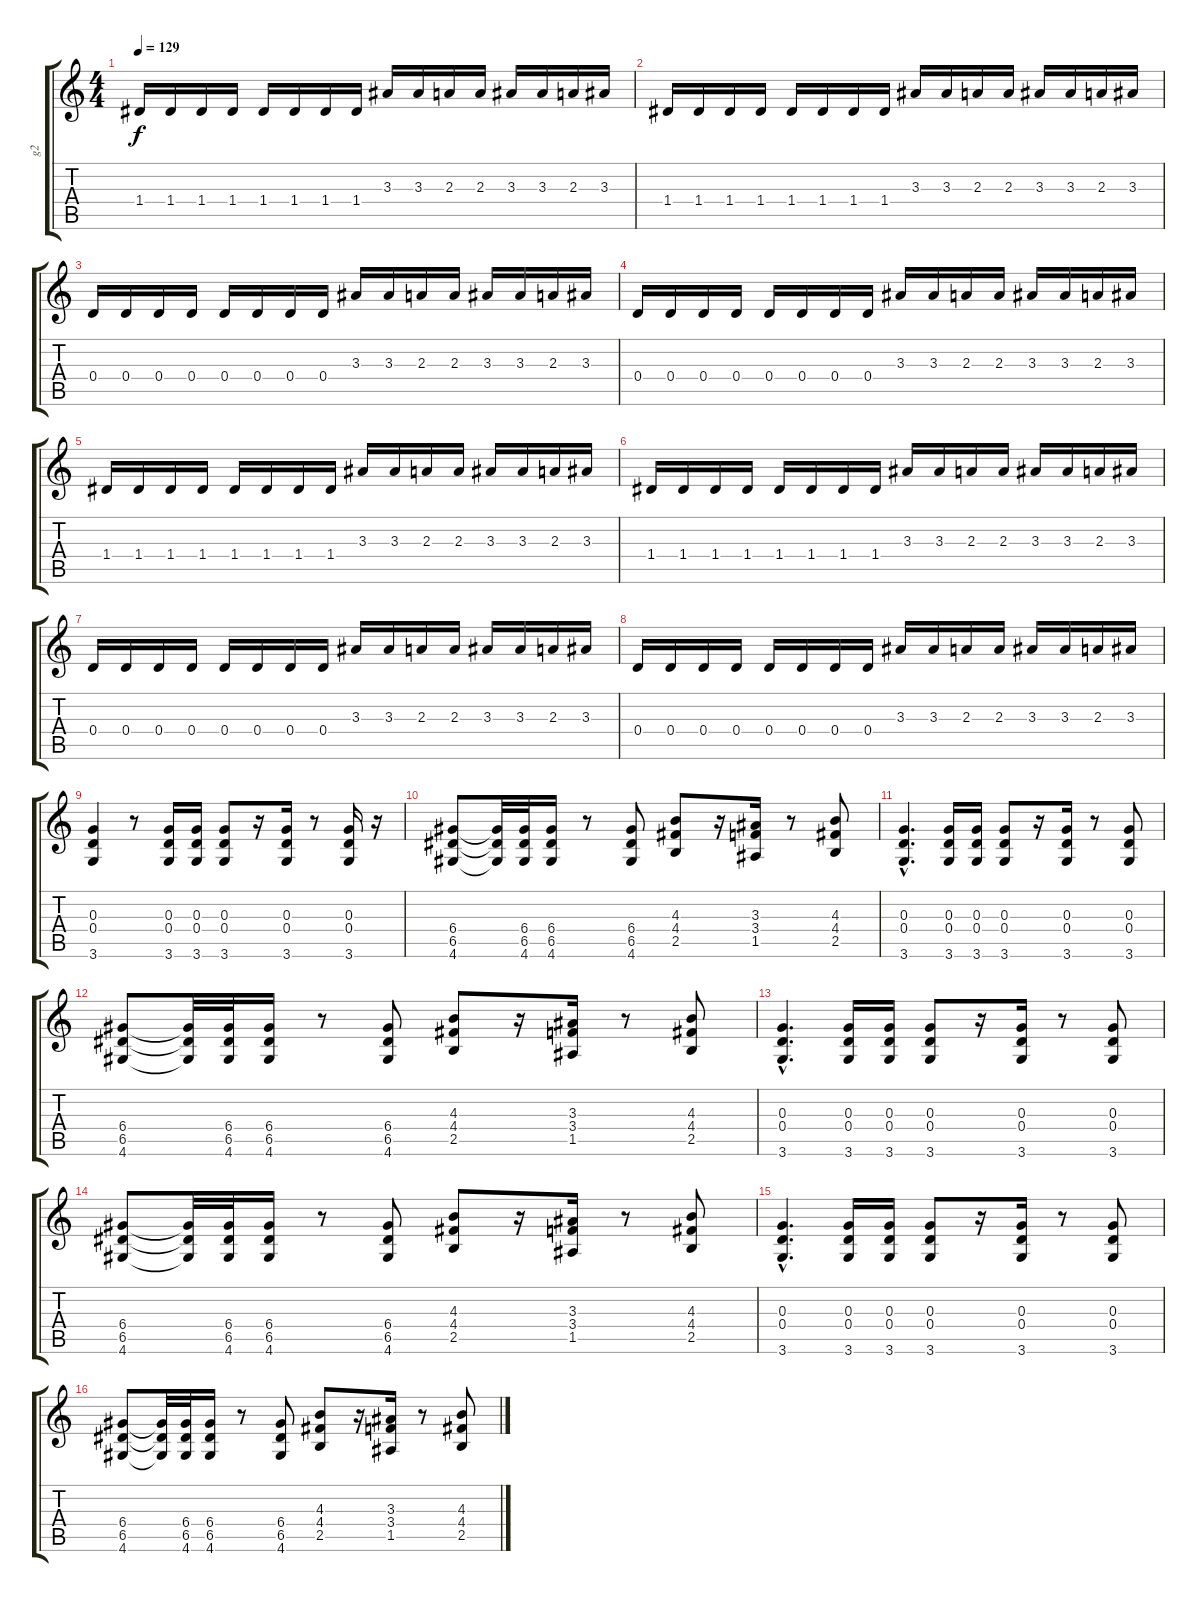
\track ("g2" "g2") {instrument overdrivenguitar}
\staff {score tabs}
\tuning (E4 B3 G3 D3 A2 E2) {hide}
\ts (4 4)
\tempo 129
\clef g2
\ks c
1.4.16{dy f} 1.4.16 1.4.16 1.4.16 1.4.16 1.4.16 1.4.16 1.4.16 3.3.16 3.3.16 2.3.16 2.3.16 3.3.16 3.3.16 2.3.16 3.3.16 |
1.4.16 1.4.16 1.4.16 1.4.16 1.4.16 1.4.16 1.4.16 1.4.16 3.3.16 3.3.16 2.3.16 2.3.16 3.3.16 3.3.16 2.3.16 3.3.16 |
0.4.16 0.4.16 0.4.16 0.4.16 0.4.16 0.4.16 0.4.16 0.4.16 3.3.16 3.3.16 2.3.16 2.3.16 3.3.16 3.3.16 2.3.16 3.3.16 |
0.4.16 0.4.16 0.4.16 0.4.16 0.4.16 0.4.16 0.4.16 0.4.16 3.3.16 3.3.16 2.3.16 2.3.16 3.3.16 3.3.16 2.3.16 3.3.16 |
1.4.16 1.4.16 1.4.16 1.4.16 1.4.16 1.4.16 1.4.16 1.4.16 3.3.16 3.3.16 2.3.16 2.3.16 3.3.16 3.3.16 2.3.16 3.3.16 |
1.4.16 1.4.16 1.4.16 1.4.16 1.4.16 1.4.16 1.4.16 1.4.16 3.3.16 3.3.16 2.3.16 2.3.16 3.3.16 3.3.16 2.3.16 3.3.16 |
0.4.16 0.4.16 0.4.16 0.4.16 0.4.16 0.4.16 0.4.16 0.4.16 3.3.16 3.3.16 2.3.16 2.3.16 3.3.16 3.3.16 2.3.16 3.3.16 |
0.4.16 0.4.16 0.4.16 0.4.16 0.4.16 0.4.16 0.4.16 0.4.16 3.3.16 3.3.16 2.3.16 2.3.16 3.3.16 3.3.16 2.3.16 3.3.16 |
(0.3 0.4 3.6).4 r.8 (0.3 0.4 3.6).16 (0.3 0.4 3.6).16 (0.3 0.4 3.6).8 r.16 (0.3 0.4 3.6).16 r.8 (0.3 0.4 3.6).16 r.16 |
(6.4 6.5 4.6).8 (6.4{t} 6.5{t} 4.6{t}).32 (6.4 6.5 4.6).32 (6.4 6.5 4.6).16 r.8 (6.4 6.5 4.6).8 (4.3 4.4 2.5).8 r.16 (3.3 3.4 1.5).16 r.8 (4.3 4.4 2.5).8 |
(0.3{hac} 0.4{hac} 3.6{hac}).4{d} (0.3 0.4 3.6).16 (0.3 0.4 3.6).16 (0.3 0.4 3.6).8 r.16 (0.3 0.4 3.6).16 r.8 (0.3 0.4 3.6).8 |
(6.4 6.5 4.6).8 (6.4{t} 6.5{t} 4.6{t}).32 (6.4 6.5 4.6).32 (6.4 6.5 4.6).16 r.8 (6.4 6.5 4.6).8 (4.3 4.4 2.5).8 r.16 (3.3 3.4 1.5).16 r.8 (4.3 4.4 2.5).8 |
(0.3{hac} 0.4{hac} 3.6{hac}).4{d} (0.3 0.4 3.6).16 (0.3 0.4 3.6).16 (0.3 0.4 3.6).8 r.16 (0.3 0.4 3.6).16 r.8 (0.3 0.4 3.6).8 |
(6.4 6.5 4.6).8 (6.4{t} 6.5{t} 4.6{t}).32 (6.4 6.5 4.6).32 (6.4 6.5 4.6).16 r.8 (6.4 6.5 4.6).8 (4.3 4.4 2.5).8 r.16 (3.3 3.4 1.5).16 r.8 (4.3 4.4 2.5).8 |
(0.3{hac} 0.4{hac} 3.6{hac}).4{d} (0.3 0.4 3.6).16 (0.3 0.4 3.6).16 (0.3 0.4 3.6).8 r.16 (0.3 0.4 3.6).16 r.8 (0.3 0.4 3.6).8 |
(6.4 6.5 4.6).8 (6.4{t} 6.5{t} 4.6{t}).32 (6.4 6.5 4.6).32 (6.4 6.5 4.6).16 r.8 (6.4 6.5 4.6).8 (4.3 4.4 2.5).8 r.16 (3.3 3.4 1.5).16 r.8 (4.3 4.4 2.5).8
